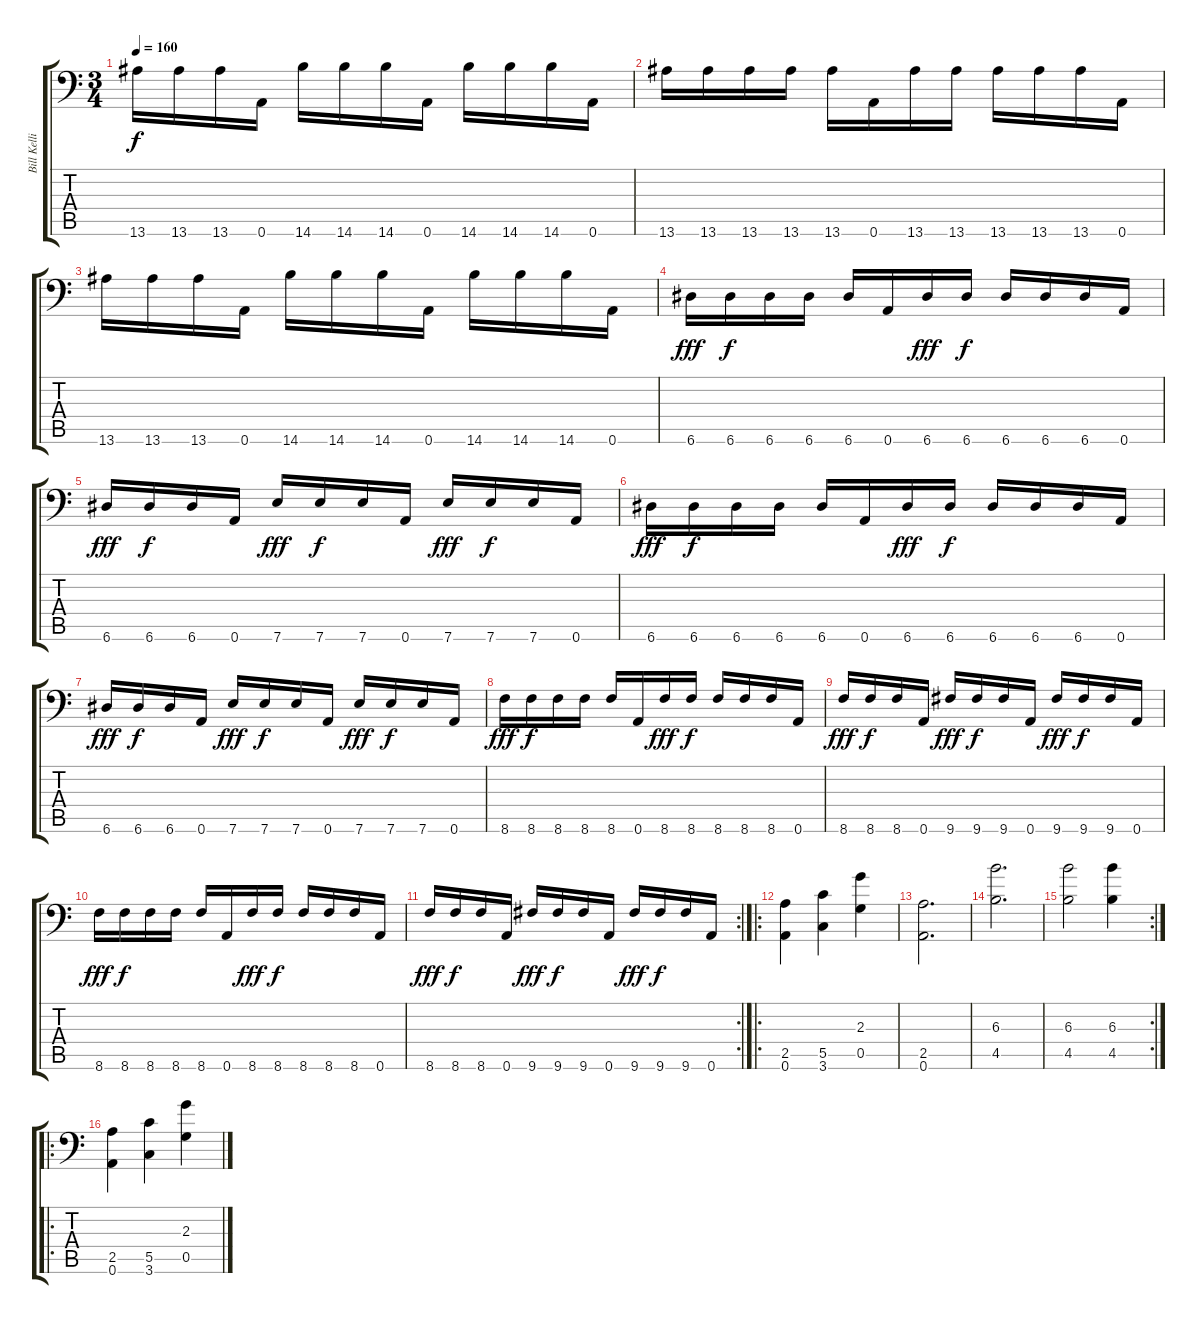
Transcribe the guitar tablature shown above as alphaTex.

\track ("Bill Kelliher" "Bill Kelli") {instrument distortionguitar}
\staff {score tabs}
\tuning (D4 A3 F3 C3 G2 A1) {hide}
\ts (3 4)
\tempo 160
\clef f4
\ks c
13.6.16{dy f} 13.6.16 13.6.16 0.6.16 14.6.16 14.6.16 14.6.16 0.6.16 14.6.16 14.6.16 14.6.16 0.6.16 |
13.6.16 13.6.16 13.6.16 13.6.16 13.6.16 0.6.16 13.6.16 13.6.16 13.6.16 13.6.16 13.6.16 0.6.16 |
13.6.16 13.6.16 13.6.16 0.6.16 14.6.16 14.6.16 14.6.16 0.6.16 14.6.16 14.6.16 14.6.16 0.6.16 |
6.6.16{dy fff} 6.6.16{dy f} 6.6.16 6.6.16 6.6.16 0.6.16 6.6.16{dy fff} 6.6.16{dy f} 6.6.16 6.6.16 6.6.16 0.6.16 |
6.6.16{dy fff} 6.6.16{dy f} 6.6.16 0.6.16 7.6.16{dy fff} 7.6.16{dy f} 7.6.16 0.6.16 7.6.16{dy fff} 7.6.16{dy f} 7.6.16 0.6.16 |
6.6.16{dy fff} 6.6.16{dy f} 6.6.16 6.6.16 6.6.16 0.6.16 6.6.16{dy fff} 6.6.16{dy f} 6.6.16 6.6.16 6.6.16 0.6.16 |
6.6.16{dy fff} 6.6.16{dy f} 6.6.16 0.6.16 7.6.16{dy fff} 7.6.16{dy f} 7.6.16 0.6.16 7.6.16{dy fff} 7.6.16{dy f} 7.6.16 0.6.16 |
8.6.16{dy fff} 8.6.16{dy f} 8.6.16 8.6.16 8.6.16 0.6.16 8.6.16{dy fff} 8.6.16{dy f} 8.6.16 8.6.16 8.6.16 0.6.16 |
8.6.16{dy fff} 8.6.16{dy f} 8.6.16 0.6.16 9.6.16{dy fff} 9.6.16{dy f} 9.6.16 0.6.16 9.6.16{dy fff} 9.6.16{dy f} 9.6.16 0.6.16 |
8.6.16{dy fff} 8.6.16{dy f} 8.6.16 8.6.16 8.6.16 0.6.16 8.6.16{dy fff} 8.6.16{dy f} 8.6.16 8.6.16 8.6.16 0.6.16 |
\rc 2
8.6.16{dy fff} 8.6.16{dy f} 8.6.16 0.6.16 9.6.16{dy fff} 9.6.16{dy f} 9.6.16 0.6.16 9.6.16{dy fff} 9.6.16{dy f} 9.6.16 0.6.16 |
\ro
(2.5 0.6).4 (5.5 3.6).4 (2.3 0.5).4 |
(2.5 0.6).2{d} |
(6.3 4.5).2{d} |
\rc 2
(6.3 4.5).2 (6.3 4.5).4 |
\ro
(2.5 0.6).4 (5.5 3.6).4 (2.3 0.5).4
